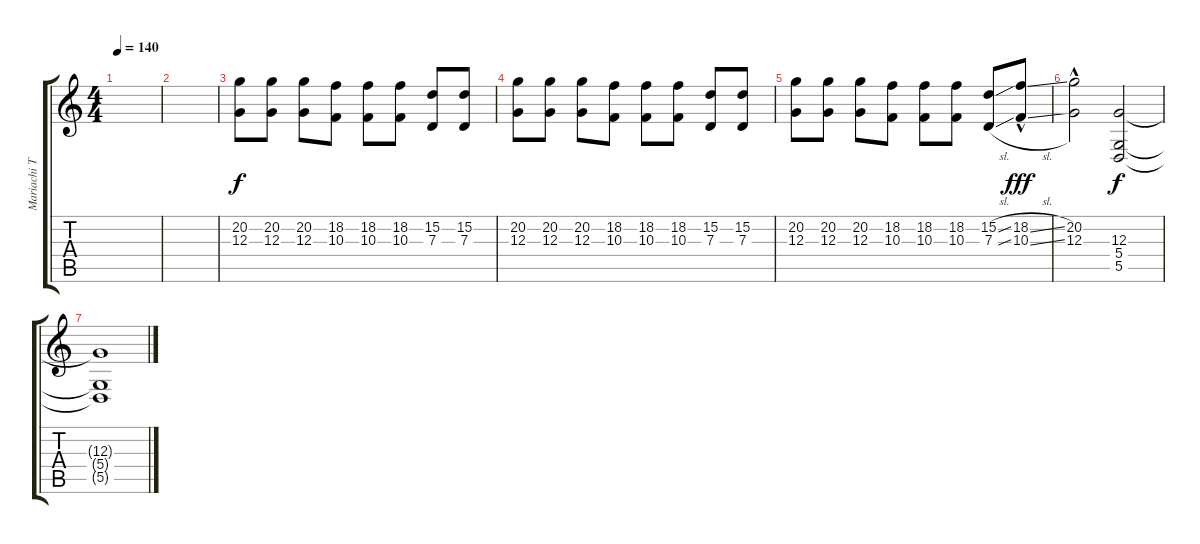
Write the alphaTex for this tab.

\track ("Mariachi Trumpet" "Mariachi T") {instrument trumpet}
\staff {score tabs}
\tuning (E4 B3 G3 D3 A2 E2) {hide}
\ts (4 4)
\tempo 140
\clef g2
\ks c
|
|
(20.2 12.3).8 (20.2 12.3).8 (20.2 12.3).8 (18.2 10.3).8 (18.2 10.3).8 (18.2 10.3).8 (15.2 7.3).8 (15.2 7.3).8 |
(20.2 12.3).8 (20.2 12.3).8 (20.2 12.3).8 (18.2 10.3).8 (18.2 10.3).8 (18.2 10.3).8 (15.2 7.3).8 (15.2 7.3).8 |
(20.2 12.3).8 (20.2 12.3).8 (20.2 12.3).8 (18.2 10.3).8 (18.2 10.3).8 (18.2 10.3).8 (15.2{sl} 7.3{sl}).8 (18.2{sl} 10.3{sl hac}).8{dy fff} |
(20.2 12.3{hac}).2 (12.3 5.4 5.5).2{dy f} |
(12.3{t} 5.4{t} 5.5{t}).1
